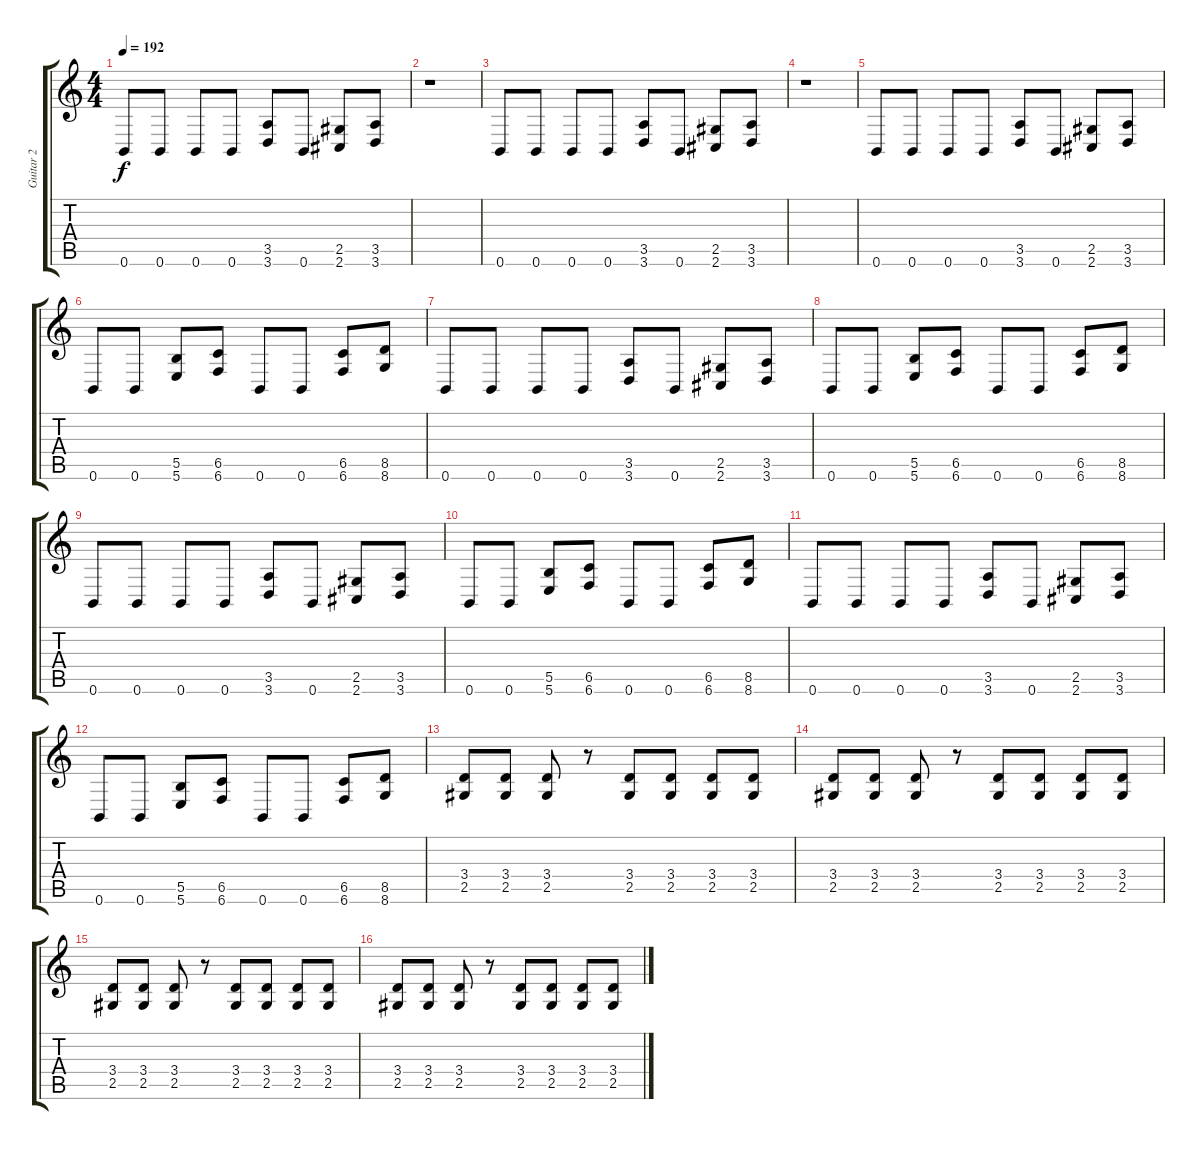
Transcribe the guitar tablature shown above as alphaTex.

\track ("Guitar 2" "Guitar 2") {instrument overdrivenguitar}
\staff {score tabs}
\tuning (Db4 Ab3 E3 B2 Gb2 B1) {hide}
\ts (4 4)
\tempo 192
\clef g2
\ks c
0.6.8{dy f} 0.6.8 0.6.8 0.6.8 (3.5 3.6).8 0.6.8 (2.5 2.6).8 (3.5 3.6).8 |
r.1 |
0.6.8 0.6.8 0.6.8 0.6.8 (3.5 3.6).8 0.6.8 (2.5 2.6).8 (3.5 3.6).8 |
r.1 |
0.6.8 0.6.8 0.6.8 0.6.8 (3.5 3.6).8 0.6.8 (2.5 2.6).8 (3.5 3.6).8 |
0.6.8 0.6.8 (5.5 5.6).8 (6.5 6.6).8 0.6.8 0.6.8 (6.5 6.6).8 (8.5 8.6).8 |
0.6.8 0.6.8 0.6.8 0.6.8 (3.5 3.6).8 0.6.8 (2.5 2.6).8 (3.5 3.6).8 |
0.6.8 0.6.8 (5.5 5.6).8 (6.5 6.6).8 0.6.8 0.6.8 (6.5 6.6).8 (8.5 8.6).8 |
0.6.8 0.6.8 0.6.8 0.6.8 (3.5 3.6).8 0.6.8 (2.5 2.6).8 (3.5 3.6).8 |
0.6.8 0.6.8 (5.5 5.6).8 (6.5 6.6).8 0.6.8 0.6.8 (6.5 6.6).8 (8.5 8.6).8 |
0.6.8 0.6.8 0.6.8 0.6.8 (3.5 3.6).8 0.6.8 (2.5 2.6).8 (3.5 3.6).8 |
0.6.8 0.6.8 (5.5 5.6).8 (6.5 6.6).8 0.6.8 0.6.8 (6.5 6.6).8 (8.5 8.6).8 |
(3.4 2.5).8 (3.4 2.5).8 (3.4 2.5).8 r.8 (3.4 2.5).8 (3.4 2.5).8 (3.4 2.5).8 (3.4 2.5).8 |
(3.4 2.5).8 (3.4 2.5).8 (3.4 2.5).8 r.8 (3.4 2.5).8 (3.4 2.5).8 (3.4 2.5).8 (3.4 2.5).8 |
(3.4 2.5).8 (3.4 2.5).8 (3.4 2.5).8 r.8 (3.4 2.5).8 (3.4 2.5).8 (3.4 2.5).8 (3.4 2.5).8 |
(3.4 2.5).8 (3.4 2.5).8 (3.4 2.5).8 r.8 (3.4 2.5).8 (3.4 2.5).8 (3.4 2.5).8 (3.4 2.5).8
